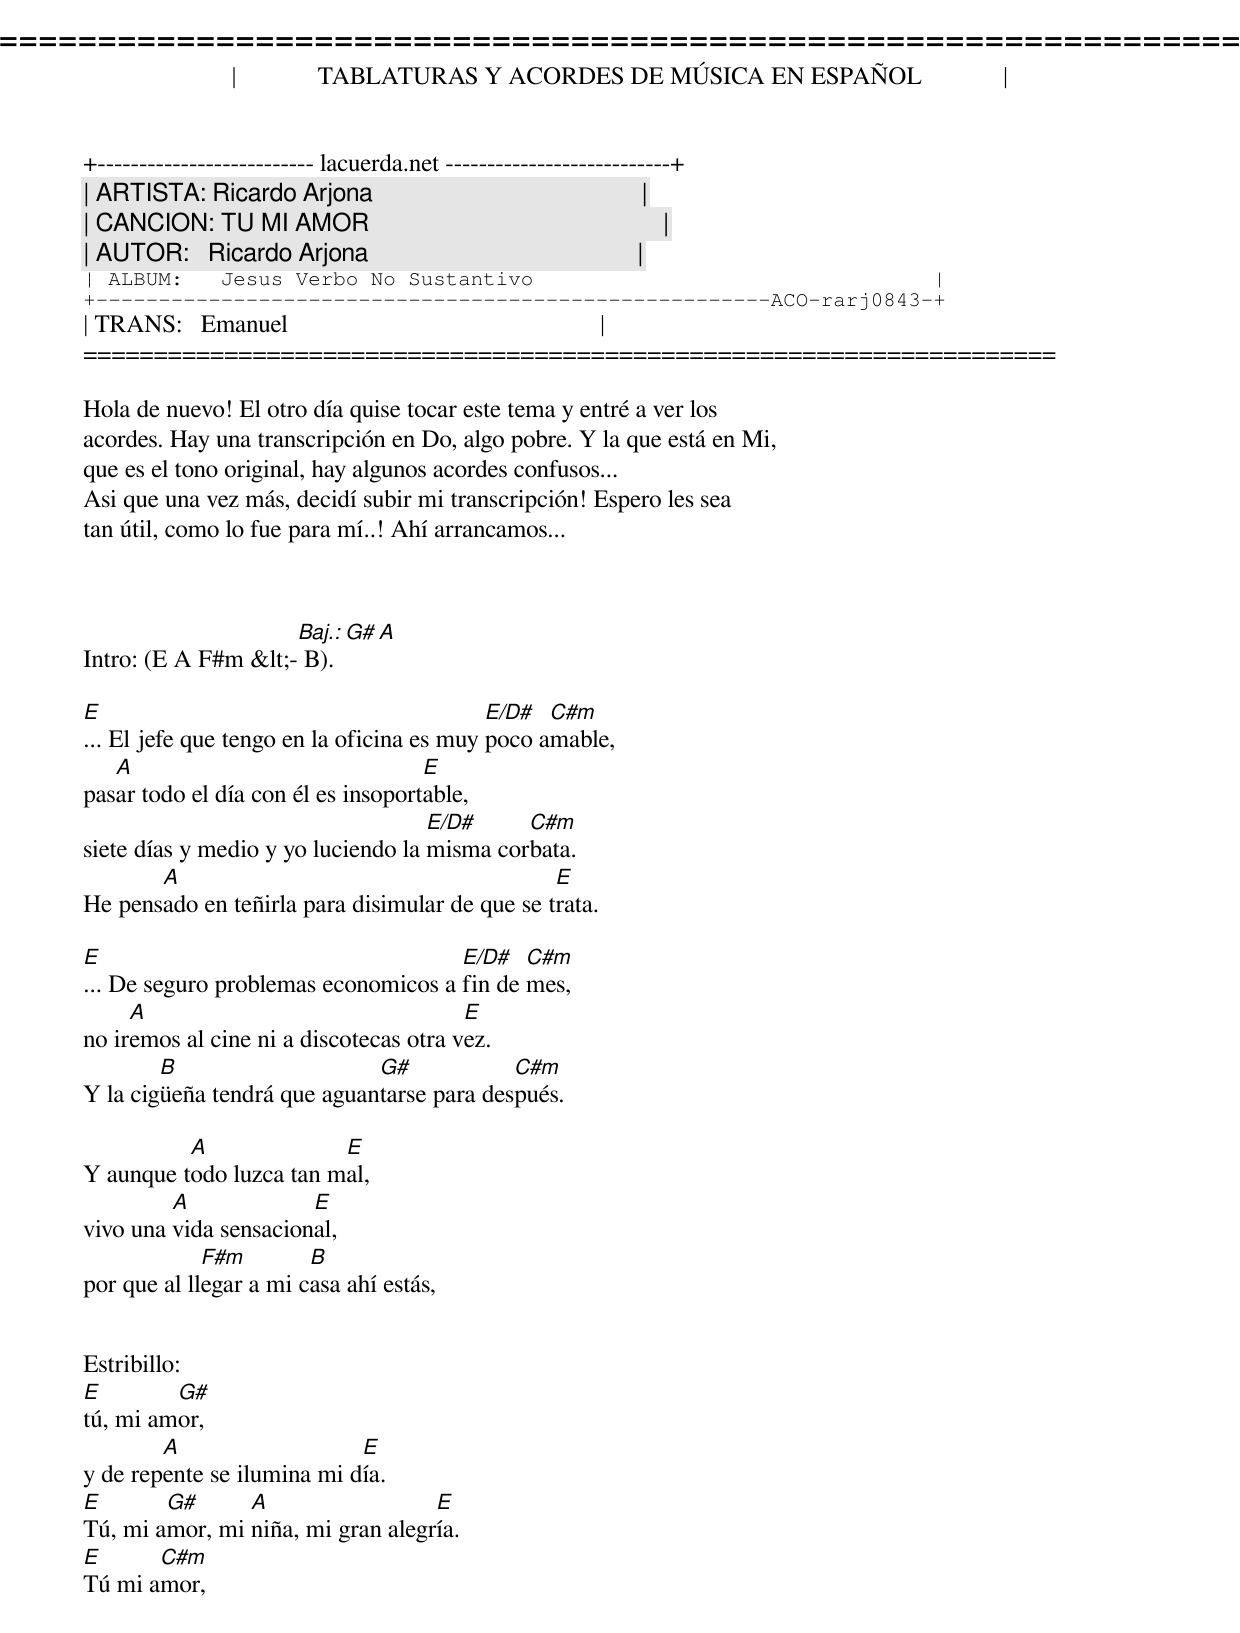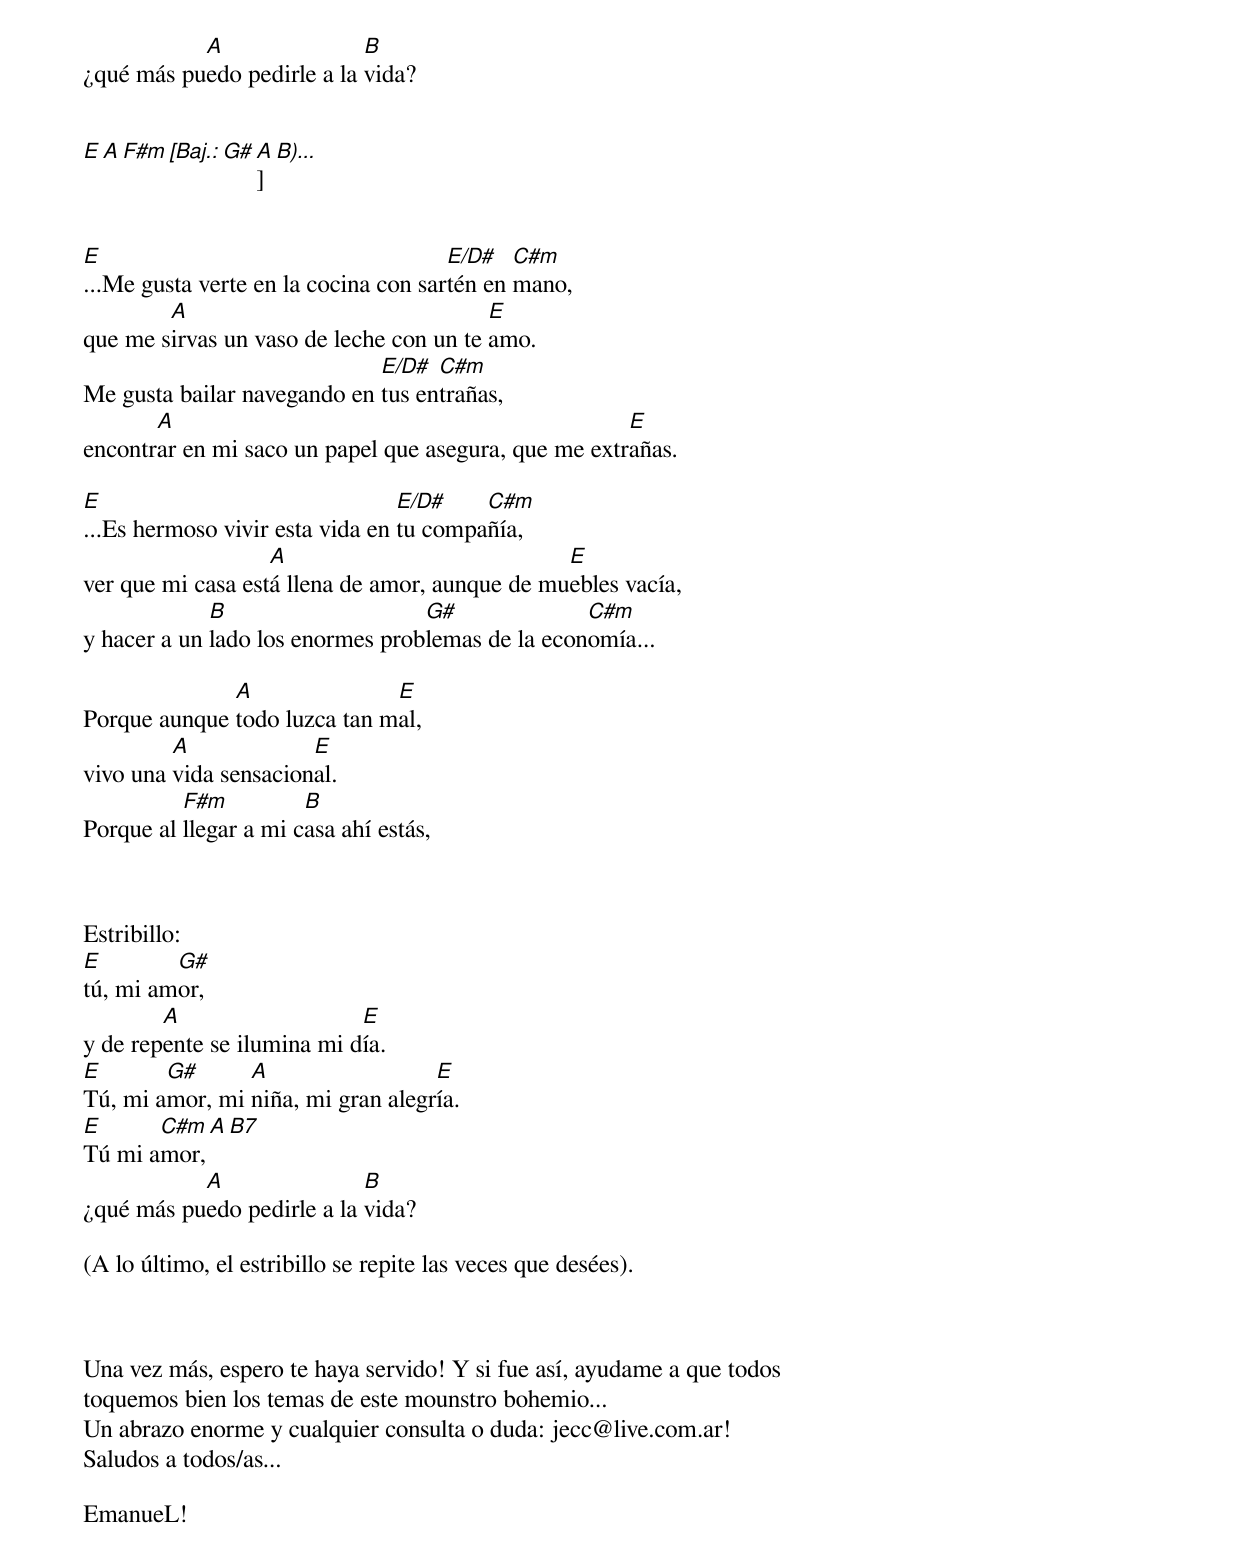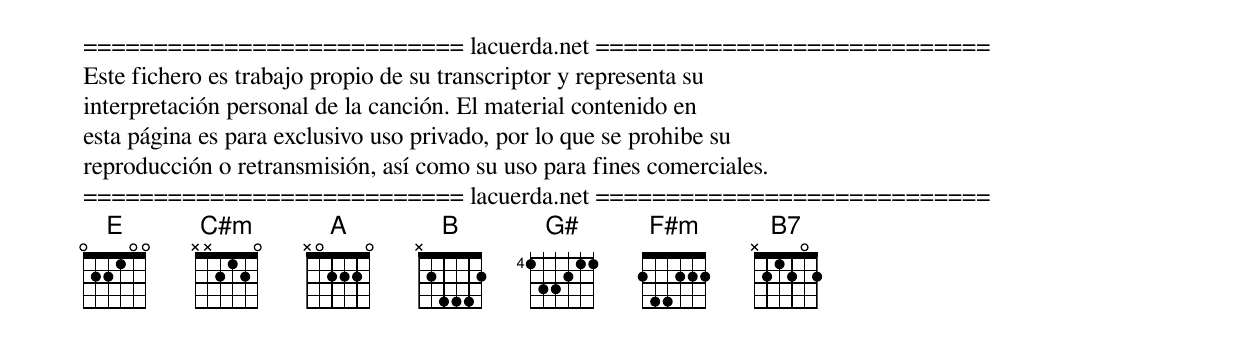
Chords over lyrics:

=====================================================================
|             TABLATURAS Y ACORDES DE MÚSICA EN ESPAÑOL             |
+-------------------------- lacuerda.net ---------------------------+
| ARTISTA: Ricardo Arjona                                           |
| CANCION: TU MI AMOR                                               |
| AUTOR:   Ricardo Arjona                                           |
| ALBUM:   Jesus Verbo No Sustantivo                                |
+------------------------------------------------------ACO-rarj0843-+
| TRANS:   Emanuel                                                  |
=====================================================================

Hola de nuevo! El otro día quise tocar este tema y entré a ver los
acordes. Hay una transcripción en Do, algo pobre. Y la que está en Mi,
que es el tono original, hay algunos acordes confusos...
Asi que una vez más, decidí subir mi transcripción! Espero les sea
tan útil, como lo fue para mí..! Ahí arrancamos...



Intro: (E A F#m &lt;-[Baj.: G# A] B).

E                                          E/D#  C#m
... El jefe que tengo en la oficina es muy poco amable,
   A                                E
pasar todo el día con él es insoportable,
                                    E/D#     C#m
siete días y medio y yo luciendo la misma corbata.
       A                                        E
He pensado en teñirla para disimular de que se trata.

E                                    E/D#   C#m
... De seguro problemas economicos a fin de mes,
     A                                  E
no iremos al cine ni a discotecas otra vez.
        B                    G#            C#m
Y la cigüeña tendrá que aguantarse para después.

          A              E
Y aunque todo luzca tan mal,
         A             E
vivo una vida sensacional,
             F#m        B
por que al llegar a mi casa ahí estás,


Estribillo:
E        G#
tú, mi amor,
        A                   E
y de repente se ilumina mi día.
E       G#      A                  E
Tú, mi amor, mi niña, mi gran alegría.
E      C#m
Tú mi amor,
           A                B
¿qué más puedo pedirle a la vida?


E A F#m [Baj.: G# A] B)...


E                                     E/D#   C#m
...Me gusta verte en la cocina con sartén en mano,
        A                                E
que me sirvas un vaso de leche con un te amo.
                             E/D#  C#m
Me gusta bailar navegando en tus entrañas,
       A                                              E
encontrar en mi saco un papel que asegura, que me extrañas.

E                                E/D#    C#m
...Es hermoso vivir esta vida en tu compañía,
                   A                            E
ver que mi casa está llena de amor, aunque de muebles vacía,
             B                    G#              C#m
y hacer a un lado los enormes problemas de la economía...

              A               E
Porque aunque todo luzca tan mal,
         A             E
vivo una vida sensacional.
          F#m          B
Porque al llegar a mi casa ahí estás,



Estribillo:
E        G#
tú, mi amor,
        A                   E
y de repente se ilumina mi día.
E       G#      A                  E
Tú, mi amor, mi niña, mi gran alegría.
E      C#m           A                 B7
Tú mi amor,
           A                B
¿qué más puedo pedirle a la vida?

(A lo último, el estribillo se repite las veces que desées).



Una vez más, espero te haya servido! Y si fue así, ayudame a que todos
toquemos bien los temas de este mounstro bohemio...
Un abrazo enorme y cualquier consulta o duda: jecc@live.com.ar!
Saludos a todos/as...

EmanueL!


=========================== lacuerda.net ============================
Este fichero es trabajo propio de su transcriptor y representa su
interpretación personal de la canción. El material contenido en
esta página es para exclusivo uso privado, por lo que se prohibe su
reproducción o retransmisión, así como su uso para fines comerciales.
=========================== lacuerda.net ============================
